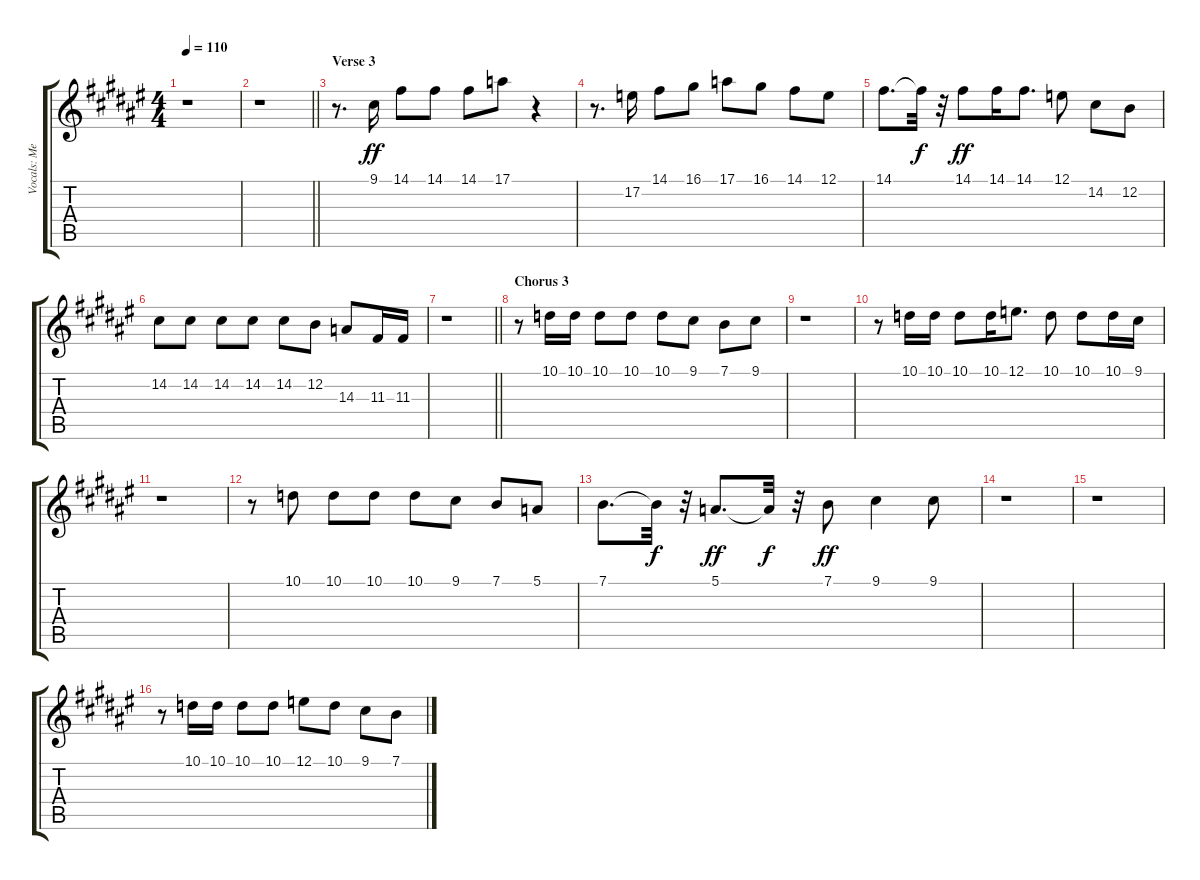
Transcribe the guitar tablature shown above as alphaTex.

\track ("Vocals: Meatloaf" "Vocals: Me") {instrument trombone}
\staff {score tabs}
\tuning (E4 B3 G3 D3 A2 E2) {hide}
\ts (4 4)
\tempo 110
\clef g2
\ks f#
r.1{dy ff} |
\barLineRight lightlight
r.1 |
\section ("" "Verse 3")
r.8{d} 9.1.16 14.1.8 14.1.8 14.1.8 17.1.8 r.4 |
r.8{d} 17.2.16 14.1.8 16.1.8 17.1.8 16.1.8 14.1.8 12.1.8 |
14.1.8{d} 14.1{t}.32{dy f} r.32 14.1.8{dy ff} 14.1.16 14.1.8{d} 12.1.8 14.2.8 12.2.8 |
14.2.8 14.2.8 14.2.8 14.2.8 14.2.8 12.2.8 14.3.8 11.3.16 11.3.16 |
\barLineRight lightlight
r.1 |
\section ("" "Chorus 3")
r.8 10.1.16 10.1.16 10.1.8 10.1.8 10.1.8 9.1.8 7.1.8 9.1.8 |
r.1 |
r.8 10.1.16 10.1.16 10.1.8 10.1.16 12.1.8{d} 10.1.8 10.1.8 10.1.16 9.1.16 |
r.1 |
r.8 10.1.8 10.1.8 10.1.8 10.1.8 9.1.8 7.1.8 5.1.8 |
7.1.8{d} 7.1{t}.32{dy f} r.32 5.1.8{d dy ff} 5.1{t}.32{dy f} r.32 7.1.8{dy ff} 9.1.4 9.1.8 |
r.1 |
r.1 |
r.8 10.1.16 10.1.16 10.1.8 10.1.8 12.1.8 10.1.8 9.1.8 7.1.8
